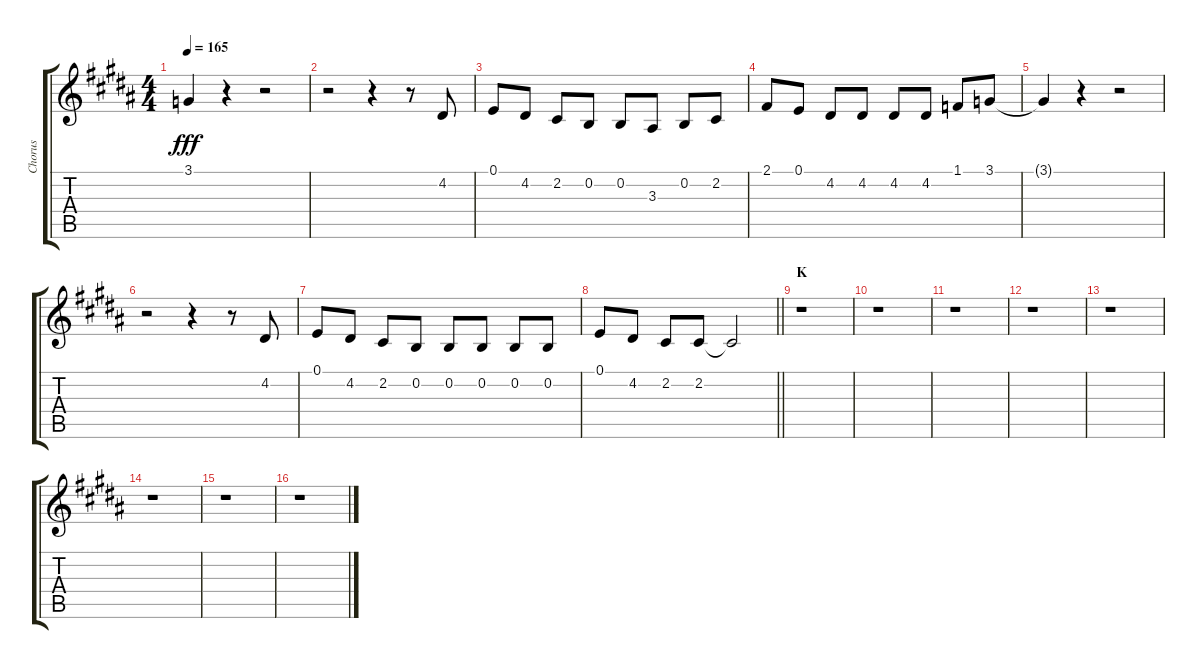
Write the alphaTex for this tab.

\track ("Chorus" "Chorus") {instrument voiceoohs}
\staff {score tabs}
\tuning (E4 B3 G3 D3 A2 E2) {hide}
\ts (4 4)
\tempo 165
\clef g2
\ks b
3.1{t}.4{dy fff} r.4 r.2 |
r.2 r.4 r.8 4.2.8 |
0.1.8 4.2.8 2.2.8 0.2.8 0.2.8 3.3.8 0.2.8 2.2.8 |
2.1.8 0.1.8 4.2.8 4.2.8 4.2.8 4.2.8 1.1.8 3.1.8 |
3.1{t}.4 r.4 r.2 |
r.2 r.4 r.8 4.2.8 |
0.1.8 4.2.8 2.2.8 0.2.8 0.2.8 0.2.8 0.2.8 0.2.8 |
\barLineRight lightlight
0.1.8 4.2.8 2.2.8 2.2.8 2.2{t}.2 |
\section ("" "K")
r.1 |
r.1 |
r.1 |
r.1 |
r.1 |
r.1 |
r.1 |
r.1
